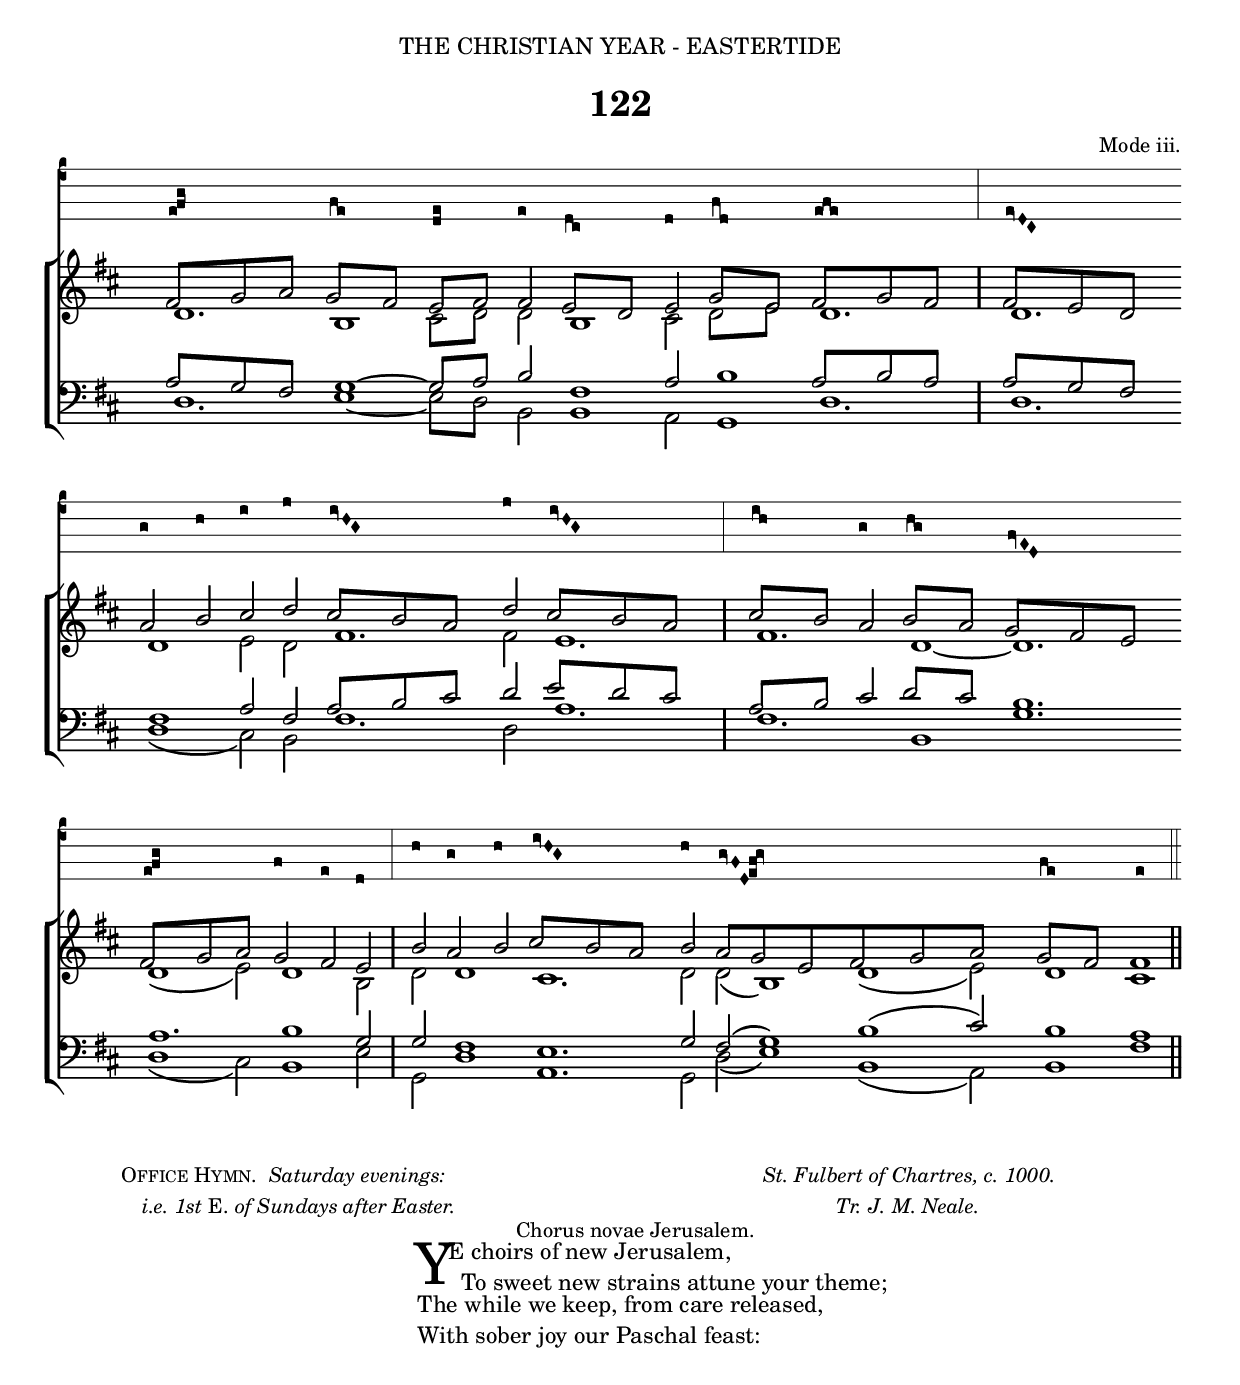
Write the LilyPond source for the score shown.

%%% 194.png
%%% Hymn 122 Ye choirs of new Jerusalem
%%% Version 1


\version "2.10"

\include "gregorian-init.ly"

\header {
  dedication = \markup { \center-align {  "THE CHRISTIAN YEAR - EASTERTIDE"
		\hspace #0.1 }}	
  title = "122"
  
  arranger = \markup { \small { "Mode iii." }}
  
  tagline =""
}


%%%%%%%%%%%%%%%%%%%%%%%%%%%% Macros

%% moves plainsong accidentals leftwards so that they show up more clearly
moveacci = \once \override Accidental #'extra-offset = #'(-1.2 . 0 )

%% macro settings for stemless long note which is 2x duration of regular white note    
ln = {\once \override NoteHead #'duration-log = #0 
           \once \override Stem #'stencil = ##f
           \once \override NoteColumn #'force-hshift = #0.4 }

%% a second set of macro settings for stemless long notes ( 2x duration of regular white note )
%% this one uses X-offset instead of force-hshift.
%% All long notes are offset slightly to the right with respect to any beamed notes which 
%% they are aligned with.  Normally, this is done with force-hshift.  
%% However, when 2 long notes occur one atop the other (i.e. in S + A pats or in T + B parts), then applying force-hshift
%% to both does not work.  Hence one note needs to be moved with the regular force-hshift in the \ln macro above,
%% while the other is moved with X-offset with the macro \lnb
%% In general force-hshift is preferred whenever possible as slurs are adjusted automatically, while X-offset especially
%% when used with a bottom slur often results in a slur starting too far to the left and which then needs manual adjustment. 

lnb = {\once \override NoteHead #'duration-log = #0 
           \once \override Stem #'stencil = ##f
           \once \override NoteHead #'X-offset = #0.8 }
	   
push = \once \override NoteHead #'X-offset = #'1.4

%%%%%%%%%%%%%%%%%%%%%%%% End of Macro definitions

%%% plainsong voice

plainsong = \context VaticanaVoice  {  \relative c { 
	\clef "vaticana-do3"
	\set fontSize = #3
        \key c \major 

  \[ e8 \melisma f8 \pes g8 \melismaEnd \] \[ f8 \flexa e8 \] \[ d8 \pes e8 \] 
       e8 \[ d8 \flexa c8 \] d8 \[ f8 \flexa d8 \] \[ e8 \pes f8 \flexa e8 \] \bar "|" \[ \virga e8 \inclinatum d8 \inclinatum c8 \] \bar "" \break
  
  g'8 a8 b8 c8 \[ \virga b8 \inclinatum a8 \inclinatum g8 \]  c8 \[ \virga b8 \inclinatum a8 \inclinatum g8 \] \bar "|" 
      \[ b8 \flexa a8 \] g8 \[ a8 \flexa g8 \] \[ \virga f8 \inclinatum e8 \inclinatum d8 \] \bar "" \break
  
  \[ e8 \melisma f8 \pes g8 \melismaEnd \] f8 e8 d8 \bar "|" 
      a'8 g8 a8 \[ \virga b8 \inclinatum a8 \inclinatum g8 \] a8 \[ \virga g8 \inclinatum f8 \inclinatum d8 e8 \pes f8 \virga g8 \melismaEnd \] \[ f8 \flexa e8 \] \push e4 \bar "||"
} }
  

%%% SATB voices

global = {
  \key d \major 
  \set Staff.midiInstrument = "church organ"
}

soprano = \relative c' {
	\autoBeamOff
  fis8[ g a] g[ fis] e[ fis] fis e[ d] e g[ e] fis[ g fis] \bar "|" fis[ e d] \bar ""
  a'8 b cis d cis[ b a] d cis[ b a] \bar "|" cis[ b] a b[ a] g[ fis e] \bar ""
  fis[ g a] g fis e \bar "|" b' a b cis[ b a] b a[ g e fis g a] g[ fis] \lnb fis4 \bar "||"
}

alto = \relative c' {
	\autoBeamOff
  \ln d4. \ln b4 cis8[ d] d \ln b4 cis8 d8[ e] \ln d4. \bar "|" \ln d4. \bar ""
  \ln d4 e8 d8 \ln fis4. fis8 \ln e4. \bar "|" \ln fis4. \ln d4 ~ \ln d4. \bar ""
  \ln d4( e8) \ln d4 b8 \bar "|" d8 \ln d4 \ln cis4. d8 d8( \ln b4) \ln d4( e8) \ln d4 \ln cis4 \bar "||"
}

tenor = \relative c { \clef bass
	\autoBeamOff
  a'8[ g fis] \lnb g4 ~ g8[ a] b \lnb fis4 a8 \lnb b4 a8[ b a] \bar "|" a[ g fis] \bar ""
  \lnb fis4 a8 fis a[ b cis] d e[ d cis] \bar "|" a[ b] cis d[ cis] \lnb b4. \bar ""
  \lnb a4. \lnb b4 g8 \bar "|" g8 \lnb fis4 \lnb e4. g8 fis( \lnb g4) \lnb b4( cis8) \lnb b4 \lnb a4 \bar "||"
}

bass = \relative c { \clef bass
	\autoBeamOff	
  \ln d4. \ln e4 ~ e8[ d] b \ln b4 a8 \ln g4 \ln d'4. \bar "|" \ln d4. \bar "" 
  \ln d4( cis8) b8 \ln fis'4. d8 \ln a'4. \bar "|" \ln fis4. \ln b,4 \ln g'4. \bar ""
  \ln d4( cis8) \ln b4 e8 \bar "|" g,8 \ln d'4 \ln a4. g8 d'8( \ln e4) \ln b4( a8) \ln b4 \ln fis'4 \bar "||" 
}


#(ly:set-option 'point-and-click #f)

\book {

\paper {
 #(set-paper-size "a4")
%% annotate-spacing = ##t
 print-page-number = ##f
 ragged-last-bottom = ##t
 ragged-bottom = ##t
}

\score {	
  <<
  \new VaticanaStaff {\plainsong }
  \new ChoirStaff <<
   \new Staff = "upper" <<
      \context Voice = sopranos {\voiceOne \global \soprano }
      \context Voice = altos {\voiceTwo \global \alto }
                      >> 
   \new Staff = "lower" <<
      \context Voice = tenors {\voiceOne \global \tenor }
      \context Voice = bass {\voiceTwo \global \bass }
	             >> 
		 >>  
  >>

\layout {
	
  ragged-right = ##f
  ragged-last = ##f
  \context { \Score timing = ##f }
  \context { \Score \override TimeSignature #'transparent = ##t }
  \context { \Score \remove "Mark_engraver" }
  \context { \Staff \consists "Mark_engraver" }
  
  % *** Needed to produce beamed minims - which are quavers in disguise
  \context { \Staff \override NoteHead #'duration-log = #1 }
  \context { \Staff \override Stem #'flag-style = #'no-flag }
  
  \context { \VaticanaStaff
           % *** Increases distance between lines of staff  
           \override StaffSymbol #'staff-space = #1.6            
           % *** Changes staff to black instead of default red
           \revert StaffSymbol #'color
           % *** Makes clef bigger       
           \override Clef #'font-size = #3
           % *** Would make ledger lines black, if there were any
           \revert LedgerLineSpanner #'color
           % *** Makes terminal barline visible 
           \override BarLine #'transparent = ##f 
  	   % *** Remove custos
	   \remove Custos_engraver
	   % needed for certain tweaks
	   \consists "Mark_engraver"
           }
     }
} %%% score bracket 

%%% A separate score block to generate the midi minus the plainsong voice
%%% Since minims are quavers in disguise, tempo has to be set accordingly, tempo set to 2=80

\score {	
  \new ChoirStaff <<
   \new Staff = "upper" <<
      \context Voice = sopranos {\voiceOne \global \soprano }
      \context Voice = altos {\voiceTwo \global \alto }
                      >> 
   \new Staff = "lower" <<
      \context Voice = tenors {\voiceOne \global \tenor }
      \context Voice = bass {\voiceTwo \global \bass }
	             >> 
		 >>  

\midi { 
  \context { \Score tempoWholesPerMinute = #(ly:make-moment 80 8) }
       } 
}


%%% Lyric titles and attributions

\markup {
	\column {
	    \line { \small { \hspace #6 \smallCaps  "Office Hymn." \italic " Saturday evenings:" \hspace #30 \italic "St. Fulbert of Chartres, c. 1000." } }  
	    \line { \small { \hspace #8 \italic "i.e. 1st" "E." \italic "of Sundays after Easter."     \hspace #36 \italic "Tr. J. M. Neale." }                                    } }
} 

\markup { \hspace #44 \small "Chorus novae Jerusalem." }

\markup { \hspace #32 %%add space as necc. to center the column
          \column { %% super column of everything
	              \column { %%stanza 1 is a column of 2 lines  
	                  \line { \hspace #2.2 \column { \lower #2.4 \fontsize #8 "Y" }   %%Drop Cap goes here
				  \hspace #-1.2    %% adjust this if other letters are too far from Drop Cap
				  \column  { \raise #0.0 "E choirs of new Jerusalem,"
			                                 "  To sweet new strains attune your theme;" } }          
	                  \line {  \hspace #2.5  %%adjust hspace until this line left edge is flush with Drop Cap
				   \lower  #1.56  %%adjust this until the line spacing looks right
				   \column {   
					   "The while we keep, from care released,"
					   "With sober joy our Paschal feast:"
			  		}}
		      }
	  }  %%% end super column
} %%% end markup


%%fake score block to occupy space and force a pagebreak.  Can't think of a better way of doing this.
\score{
	{s4 }
\header { breakbefore = ##f piece = ##f opus = ##f tagline = ##f }
\layout{	
	\context { \Staff
		\remove Time_signature_engraver
		\remove Key_engraver
		\remove Clef_engraver
		\remove Staff_symbol_engraver
}}}

%%% Second page
%%% Continuation of lyrics

\markup { \hspace #32 %%add space as necc. to center the column
          \column { %% super column of everything
                        \hspace #1  % adds vertical spacing between verses  
           		\line { "2  "
			   \column {	     
				   "When Christ, unconquer'd Lion, first"
				   "The dragon's chains by rising burst:"
				   "And while with living voice he cries,"
				   "The dead of other ages rise."
			}}
		  \hspace #1  % adds vertical spacing between verses 
		  \line { "3  "
		    \column {	     
			    "Engorged in former years, their prey"
			    "Must death and hell restore to-day:"
			    "And many a captive soul, set free,"
			    "With Jesus leaves captivity."
			}}
		\hspace #1 % adds vertical spacing between verses  
           	\line {"4  "
		    \column {	     
			    "Right gloriously he triumphs now,"
			    "Worthy to whom should all things bow;"
			    "And joining heaven and earth again,"
			    "Links in one commonweal the twain."
			}} 
		\hspace #1 % adds vertical spacing between verses  
           	\line {"5  "
		    \column {	     
			    "And we, as these his deeds we sing,"
			    "His suppliant soldiers, pray our King,"
			    "That in his palace, bright and vast,"
			    "We may keep watch and ward at last."
		}}
		\hspace #1 % adds vertical spacing between verses
           	\line { "6. "
		   \column {	     
			   "Long as unending ages run,"
			   "To God the Father, laud be done:"
			   "To God the Son, our equal praise,"
			   "And God the Holy Ghost, we raise.     Amen."
     			}}
	  }
} %%% lyric markup bracket


%%% Amen score block

\score {  	
  <<
    <<
  \new VaticanaStaff <<
  \context VaticanaVoice = "plainsongamen"  {  \relative c { 	  
	\set Score.timing = ##f
	\override Staff.Clef #'#'font-size = #3
	\clef "vaticana-do3"
	\set fontSize = #3
	\override Staff.StaffSymbol #'staff-space = #1.6
	 
        \[ e8 \pes f8 \]   \[
	    \override NoteHead #'extra-offset = #'(0.0 . -0.1 ) e8 
            \override NoteHead #'extra-offset = #'(-0.38 . 0.0 ) \flexa  d8 \pes 
            \override NoteHead #'extra-offset = #'(0.02 . 0.05) e8 \] }} 
                    >> 
 \new Lyrics = "lyrics" { s1 }
 \new ChoirStaff
   <<
   \context Staff = upper \with {  fontSize = #-3  \override StaffSymbol #'staff-space = #(magstep -2) } 
                              << 
	\context Voice = "sopranos" { \relative c' { 
	                                              \clef treble \global
	                                              \voiceOne fis8[ g] fis8[ e8 fis8] \bar "||" }}
	\context Voice = "altos"    { \relative c' { 
	                                              \global
	                                              \voiceTwo  \ln d4 ~ d8 \ln cis4 \bar "||" }}
	                      >>
	\context Staff = lower \with { fontSize = #-3  \override StaffSymbol #'staff-space = #(magstep -2) } 
	                      <<
	\context Voice = "tenors" { \relative c { 
		                                  \clef bass  \global
	                                          \voiceThree  \ln b'4 \ln a4. \bar "||" }}
	\context Voice = "basses" { \relative c { 
	                                          \clef bass  \global
						  \voiceFour b8[ g8] d'8[ a8 fis8] \bar "||" }}
			        >> 
   >>
  \context Lyrics = "lyrics" \lyricsto "tenors" { \override LyricText #'font-size = #-1  A -- men. }
  >>
>>

\header { breakbefore = ##f piece = " " opus = " " }

\layout {
     indent = 13\cm
     raggedright = ##t
     packed = ##f
     \context { \Score \override TimeSignature #'transparent = ##t }
     \context { \Score \override SeparationItem #'padding = #2 }
     \context { \Staff \override VerticalAxisGroup #'minimum-Y-extent = #'( -5 . 4) }
     \context { \Score \remove "Bar_number_engraver"
		timing = ##f 
              }
     \context { \Staff \override NoteHead #'duration-log = #1 }
     \context { \Staff \override Stem #'flag-style = #'no-flag }
     \context { \VaticanaStaff %%customize vaticana staff context 
	          \revert StaffSymbol #'color
		  \revert LedgerLineSpanner #'color
		  \override BarLine #'transparent = ##f 
		  \remove Custos_engraver
 	} 
} 

}

%%% Separate score block for Amen midi minus plainsong voice
%%% Since the minims are quavers in disguise, the tempo has to be adjusted accordingly. A tempo of 2=80 is set.

\score {  	
 \new ChoirStaff
   <<
   \context Staff = upper \with {  fontSize = #-3  \override StaffSymbol #'staff-space = #(magstep -2) } 
                              << 
	\context Voice = "sopranos" { \relative c' { 
	                                              \clef treble \global
	                                              \voiceOne fis8[ g] fis8[ e8 fis8] \bar "||" }}
	\context Voice = "altos"    { \relative c' { 
	                                              \global
	                                              \voiceTwo  \ln d4 ~ d8 \ln cis4 \bar "||" }}
	                      >>
	\context Staff = lower \with { fontSize = #-3  \override StaffSymbol #'staff-space = #(magstep -2) } 
	                      <<
	\context Voice = "tenors" { \relative c { 
		                                  \clef bass  \global
	                                          \voiceThree  \ln b'4 \ln a4. \bar "||" }}
	\context Voice = "basses" { \relative c { 
	                                          \clef bass  \global
						  \voiceFour b8[ g8] d'8[ a8 fis8] \bar "||" }}
			        >> 
   >>
   
\midi {  
   \context { \Score tempoWholesPerMinute = #(ly:make-moment 80 8) } }
      }
	

} %% book bracket

